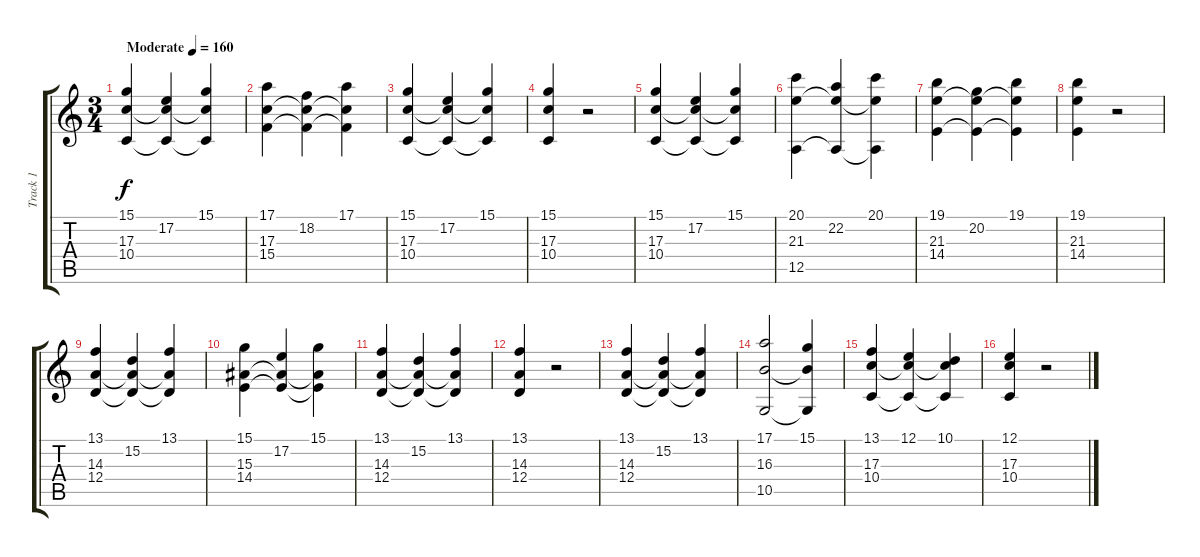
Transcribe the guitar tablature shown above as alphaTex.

\track ("Track 1" "Track 1") {instrument panflute}
\staff {score tabs}
\tuning (E4 B3 G3 D3 A2 E2) {hide}
\ts (3 4)
\tempo (160 "Moderate")
\clef g2
\ks c
(15.1 17.3 10.4).4{dy f instrument panflute} (17.2 17.3{t} 10.4{t}).4 (15.1 17.3{t} 10.4{t}).4 |
(17.1 17.3 15.4).4 (18.2 17.3{t} 15.4{t}).4 (17.1 17.3{t} 15.4{t}).4 |
(15.1 17.3 10.4).4 (17.2 17.3{t} 10.4{t}).4 (15.1 17.3{t} 10.4{t}).4 |
(15.1 17.3 10.4).4 r.2 |
(15.1 17.3 10.4).4 (17.2 17.3{t} 10.4{t}).4 (15.1 17.3{t} 10.4{t}).4 |
(20.1 21.3 12.5).4 (22.2 21.3{t} 12.5{t}).4 (20.1 21.3{t} 12.5{t}).4 |
(19.1 21.3 14.4).4 (20.2 21.3{t} 14.4{t}).4 (19.1 21.3{t} 14.4{t}).4 |
(19.1 21.3 14.4).4 r.2 |
(13.1 14.3 12.4).4 (15.2 14.3{t} 12.4{t}).4 (13.1 14.3{t} 12.4{t}).4 |
(15.1 15.3 14.4).4 (17.2 15.3{t} 14.4{t}).4 (15.1 15.3{t} 14.4{t}).4 |
(13.1 14.3 12.4).4 (15.2 14.3{t} 12.4{t}).4 (13.1 14.3{t} 12.4{t}).4 |
(13.1 14.3 12.4).4 r.2 |
(13.1 14.3 12.4).4 (15.2 14.3{t} 12.4{t}).4 (13.1 14.3{t} 12.4{t}).4 |
(17.1 16.3 10.5).2 (15.1 16.3{t} 10.5{t}).4 |
(13.1 17.3 10.4).4 (12.1 17.3{t} 10.4{t}).4 (10.1 17.3{t} 10.4{t}).4 |
(12.1 17.3 10.4).4 r.2
